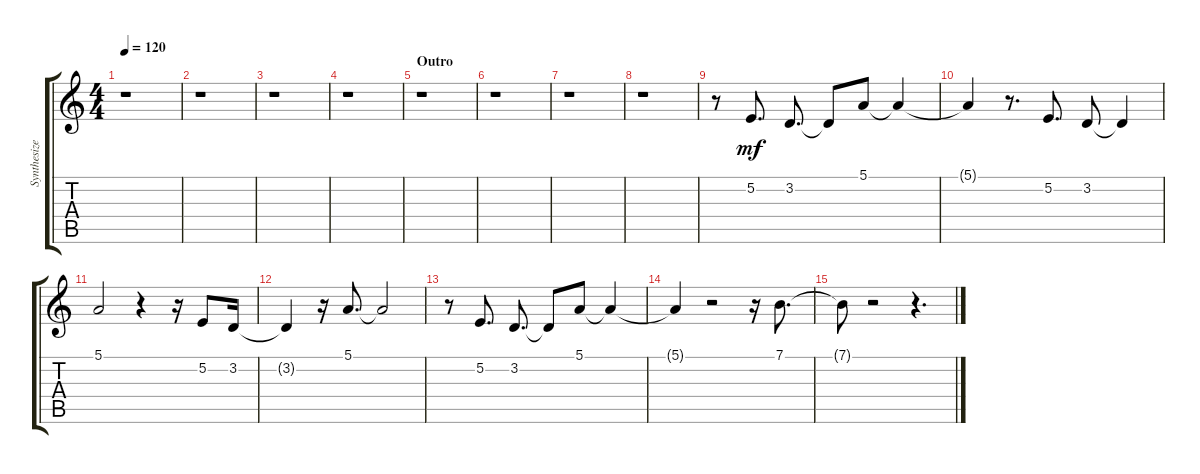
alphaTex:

\track ("Synthesizer (Staff 1)" "Synthesize") {instrument fx5brightness}
\staff {score tabs}
\tuning (E4 B3 G3 D3 A2 E2) {hide}
\ts (4 4)
\tempo 120
\clef g2
\ks aminor
r.1{dy mf} |
r.1 |
r.1 |
r.1 |
\section ("" "Outro")
r.1 |
r.1 |
r.1 |
r.1 |
r.8 5.2.8{d} 3.2.8{d} 3.2{t}.8 5.1.8 5.1{t}.4 |
5.1{t}.4 r.8{d} 5.2.8{d} 3.2.8 3.2{t}.4 |
5.1.2 r.4 r.16 5.2.8 3.2.16 |
3.2{t}.4 r.16 5.1.8{d} 5.1{t}.2 |
r.8 5.2.8{d} 3.2.8{d} 3.2{t}.8 5.1.8 5.1{t}.4 |
5.1{t}.4 r.2 r.16 7.1.8{d} |
7.1{t}.8 r.2 r.4{d}
